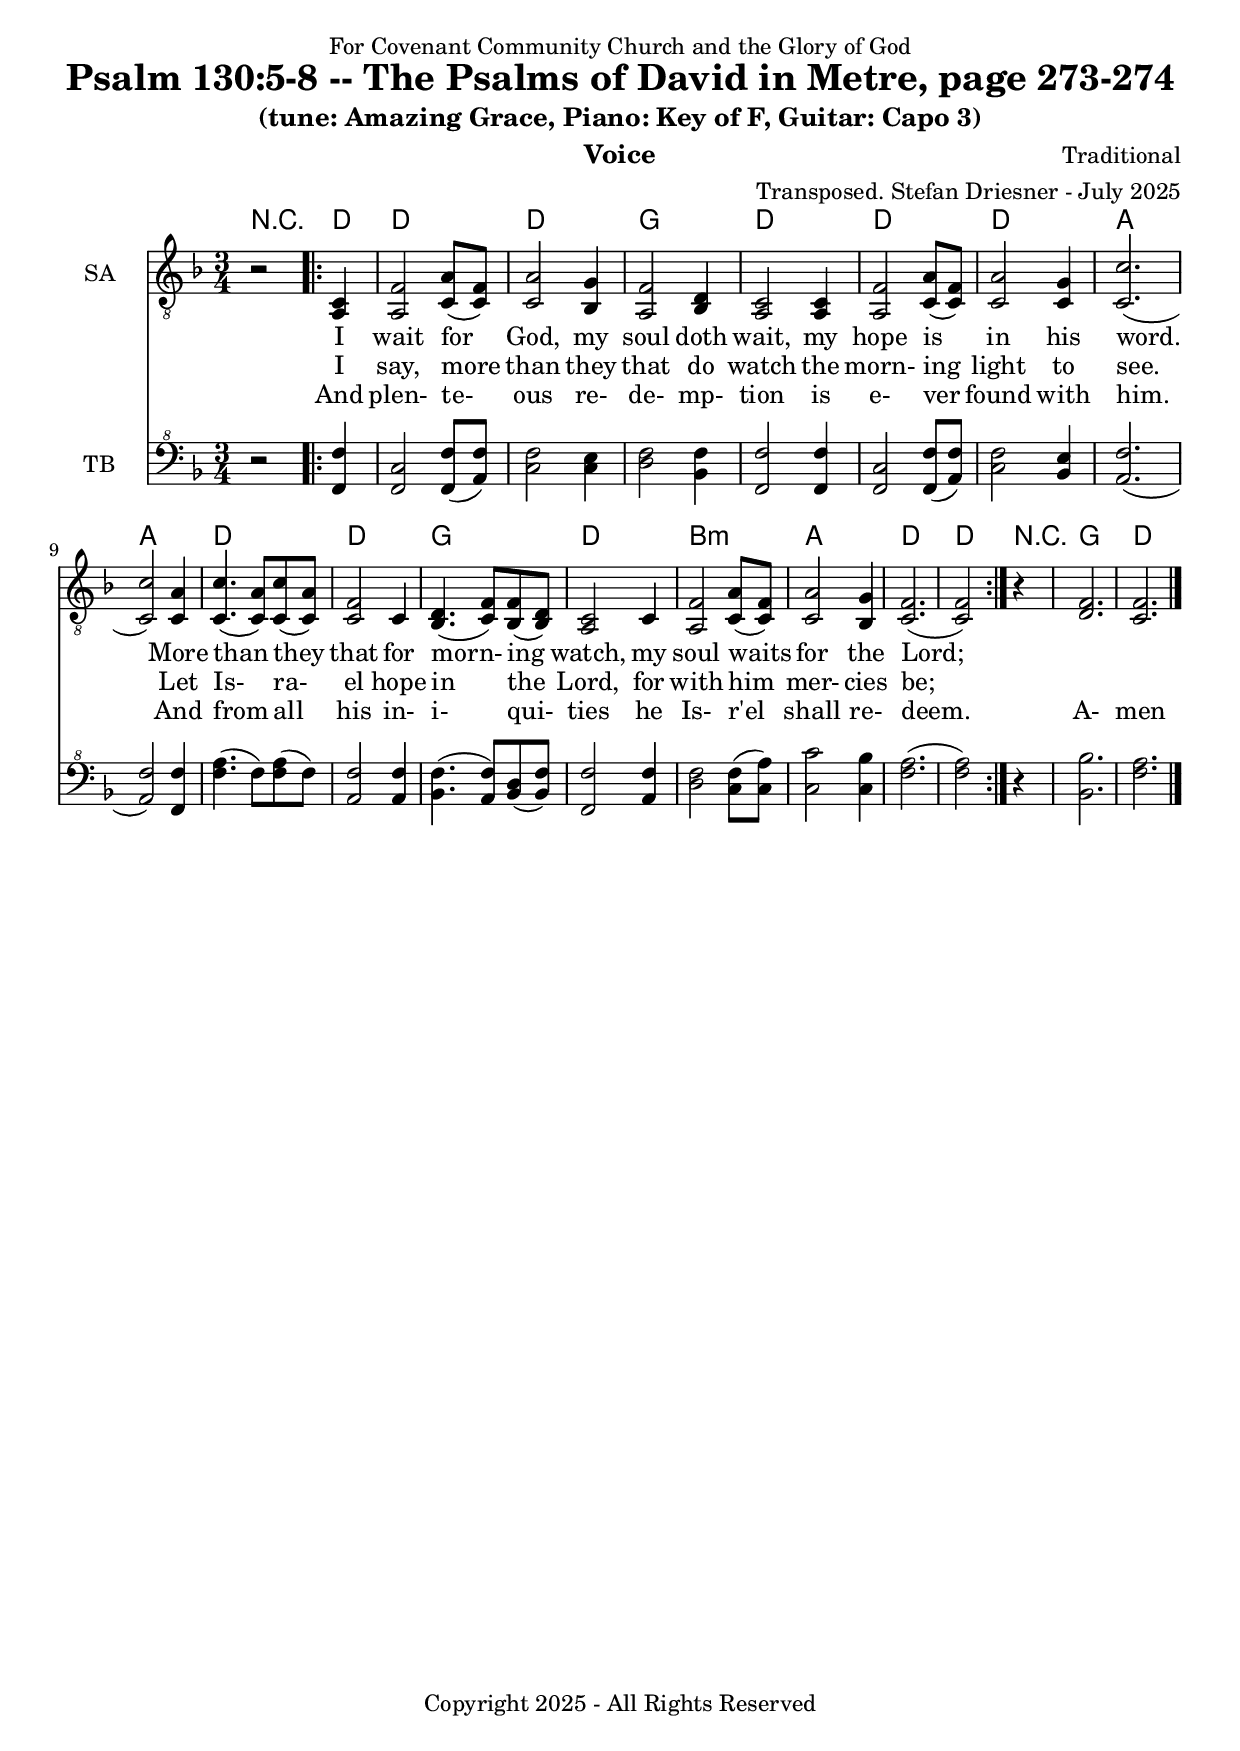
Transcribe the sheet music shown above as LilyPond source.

\version "2.24.1"
\language "english"

% force .mid extension for MIDI file output
#(ly:set-option 'midi-extension "mid")

\header {
  dedication = "For Covenant Community Church and the Glory of God"
  title = "Psalm 130:5-8 -- The Psalms of David in Metre, page 273-274"
  subtitle = "(tune: Amazing Grace, Piano: Key of F, Guitar: Capo 3)"
  instrument = "Voice"
  composer = "Traditional"
  arranger = "Transposed. Stefan Driesner - July 2025"
  meter = ""
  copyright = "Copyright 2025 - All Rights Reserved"
}

global = {
  \key f \major
  \numericTimeSignature
  \time 3/4
}

versesVoiceOne = \lyricmode {
  % Verse 5-6a
  I wait for God, my soul doth wait,
  my hope is in his word.
  More than they that for morn- ing watch,
  my soul waits for the Lord;
}

versesVoiceTwo = \lyricmode {
  % Verse 6b-7a
  I say, more than they that do watch
  the morn- ing light to see.
  Let Is- ra- el hope in the Lord,
  for with him mer- cies be;
}

versesVoiceThree = \lyricmode {
  % Verse 7b-8
  And plen- te- ous re- de- mp- tion
  is e- ver found with him.
  And from all his in- i- qui- ties
  he Is- r'el shall re- deem.
  A- men
}

SAVoice = \relative c {
  \global
  \dynamicUp
  % Music follows here.
  {
    r2
    \repeat volta 2
    {
      <a  c  >4 |
      % Verse 1
      <a   f' >2 <c  a' >8( <c  f>8)  | < c  a'>2 <bf g' >4  | <a f' >2  <bf d>4 | <a  c>2  <a  c>4 |
      <a   f' >2 <c  a' >8( <c  f>8)  | < c  a'>2 <c g' >4   | <c  c'>2.( | <c  c'>2 ) <c a' >4 |
      <c c'>4.(<c a'>8) <c c'>8(<c a'>8) | <c f >2 <c>4  | <bf d>4.(<c  f>8) <bf f'>8(<bf d>8) |
      <a c>2 <c>4 | <a   f' >2 <c  a' >8( <c  f>8)  | < c  a'>2 <bf g' >4  | <c f>2.( <c f>2 )
    }
  }
  r4 <d  f  >2. <c  f  >2.
  \bar "|."
}

TBVoice = \relative {
  \global
  \dynamicUp
  % Music follows here.
  {
    r2
    \repeat volta 2
    {
      <f  f'  >4 |
      % Verse 1
      <f c'>2 <f  f' >8( <a  f'>8)  | < c  f>2 < c e >4  | <d f >2  <bf f'>4 | <f  f'>2  <f  f'>4 |
      <f   c' >2 <f  f' >8( <a  f'>8)  | < c  f>2 <bf e >4   | <a  f'>2.( | <a  f'>2 ) <f f' >4 |
      <f' a>4.(<f>8) <f a>8(<f>8) | \relative c' <a f' >2 \relative c' <a f'>4  | \relative c' <bf f'>4.( \relative c' <a  f'>8) \relative c' <bf d>8(\relative c' <bf f'>8) |
      \relative c <f f'>2 \relative c' <a f'>4 | \relative c' <d f >2 \relative c' <c  f >8( \relative c' <c  a'>8)  | \relative c' < c  c'>2 \relative c' <c bf' >4  | \relative c' <f a>2.( \relative c' <f a>2 )
    }
  }
  r4 <bf,  bf'  >2. <f'  a  >2.
  \bar "|."
}

Chords = \new ChordNames {
  \chordmode {
    r2 <d>4 <d>2. <d>2. <g>2. <d>2.
    <d>2. <d>2. <a>2. <a>2.
    <d>2. <d>2. <g>2. <d>2.
    b2.:m <a>2. <d>2. <d>2
    r4 <g>2. <d>2.
  }
}

SAVoicePart = \new Staff \with {
  instrumentName = "SA"
  midiInstrument = "Voice Oohs"
} { \clef "treble_8" \SAVoice }
\addlyrics { \versesVoiceOne }
\addlyrics { \versesVoiceTwo }
\addlyrics { \versesVoiceThree }

TBVoicePart = \new Staff \with {
  instrumentName = "TB"
  midiInstrument = "Voice Oohs"
} { \clef "bass^8" \TBVoice }

\score {
  <<
    \Chords
    \SAVoicePart
    \TBVoicePart
  >>
  \layout { }
  \midi {
    \context {
      \Score
      tempoWholesPerMinute = #(ly:make-moment 100 4)
    }
  }
}
